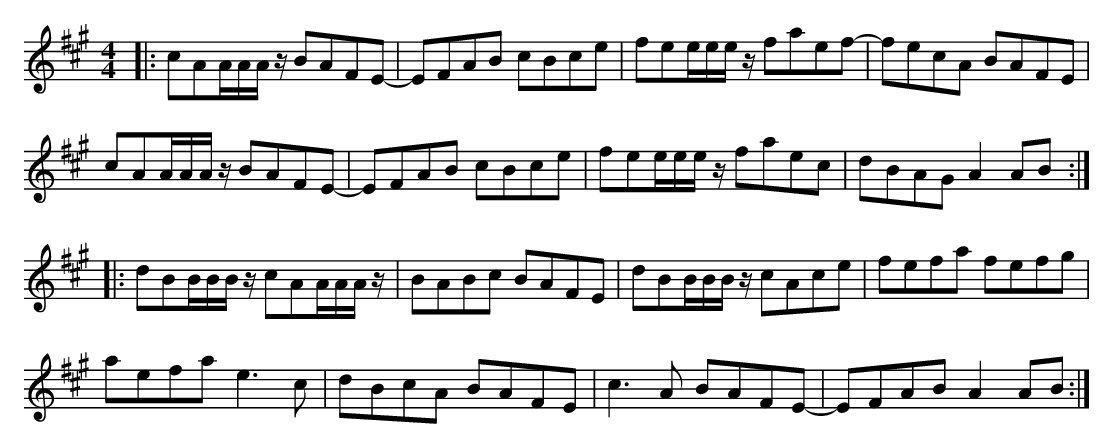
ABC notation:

X:1
M:4/4
K:A
|:cAA/A/A/z/ BAFE-|EFAB cBce|fee/e/e/z/ faef-|fecA BAFE|
cAA/A/A/z/ BAFE-|EFAB cBce|fee/e/e/z/ faec|dBAG A2AB:|
|:dBB/B/B/z/ cAA/A/A/z/|BABc BAFE|dBB/B/B/z/ cAce|fefa fefg|
aefa e3c|dBcA BAFE|c3A BAFE-|EFAB A2AB:|
